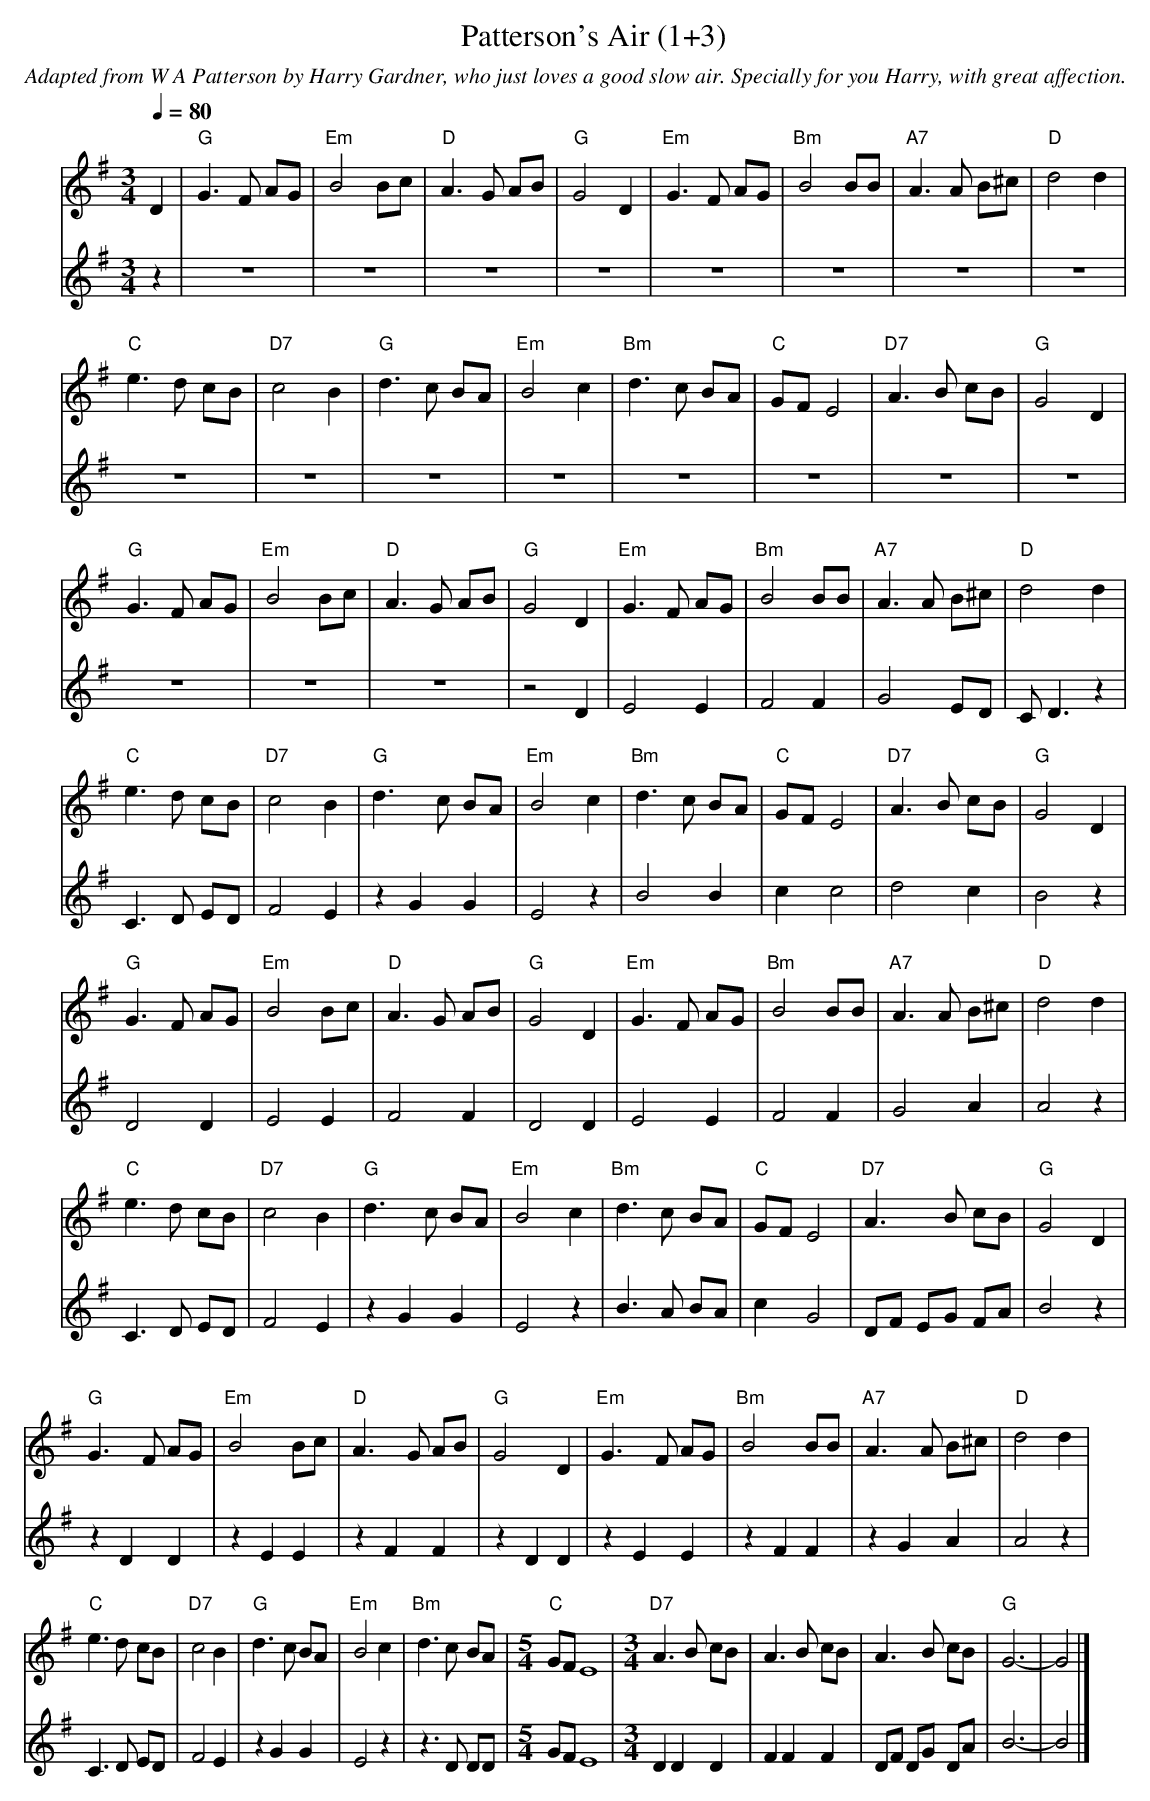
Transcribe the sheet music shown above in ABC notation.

X:1
T:Patterson's Air (1+3)
C:Adapted from W A Patterson by Harry Gardner, who just loves a good slow air. Specially for you Harry, with great affection.
M:3/4
L:1/8
Q:1/4=80
K:G
V:1
D2|"G"G3 F AG|"Em"B4 Bc|"D"A3 G AB|"G"G4 D2|"Em"G3 F AG|"Bm"B4 BB|"A7" A3 A B^c|"D"d4 d2|
"C"e3d cB|"D7"c4B2|"G"d3c BA|"Em"B4c2|"Bm" d3c BA|"C"GFE4|"D7"A3B cB|"G"G4D2|
"G"G3 F AG|"Em"B4 Bc|"D"A3 G AB|"G"G4 D2|"Em"G3 F AG|"Bm"B4 BB|"A7" A3 A B^c|"D"d4 d2|
"C"e3d cB|"D7"c4B2|"G"d3c BA|"Em"B4c2|"Bm" d3c BA|"C"GFE4|"D7"A3B cB|"G"G4D2|
"G"G3 F AG|"Em"B4 Bc|"D"A3 G AB|"G"G4 D2|"Em"G3 F AG|"Bm"B4 BB|"A7" A3 A B^c|"D"d4 d2|
"C"e3d cB|"D7"c4B2|"G"d3c BA|"Em"B4c2|"Bm" d3c BA|"C"GFE4|"D7"A3B cB|"G"G4D2|
"G"G3 F AG|"Em"B4 Bc|"D"A3 G AB|"G"G4 D2|"Em"G3 F AG|"Bm"B4 BB|"A7" A3 A B^c|"D"d4 d2|
"C"e3d cB|"D7"c4B2|"G"d3c BA|"Em"B4c2|"Bm" d3c BA|\
M:5/4
"C"GFE8|\
M:3/4
"D7"A3B cB|A3B cB|A3B cB|"G"G6-|G4|]
V:3
z2|z6|z6|z6|z6|z6|z6|z6|z6|
z6|z6|z6|z6|z6|z6|z6|z6|
z6|z6|z6|z4 D2|E4E2|F4F2| G4ED|CD3 z2|
C3D ED|F4E2|z2G2G2|E4z2| B4 B2|c2c4|d4 c2|B4z2|
D4D2|E4E2|F4F2|D4 D2|E4E2|F4F2| G4A2|A4 z2|
C3D ED|F4E2|z2G2G2|E4z2|B3 A BA|c2G4|DF EG FA|B4z2|
z2D2D2|z2E2E2|z2F2F2|z2D2D2|z2E2E2|z2F2F2|z2G2A2|A4 z2|
C3D ED|F4E2|z2G2G2|E4z2|z3D DD|\
M:5/4
GFE8|\
M:3/4
D2D2D2|F2F2F2|DF DG DA|B6-|B4|]
